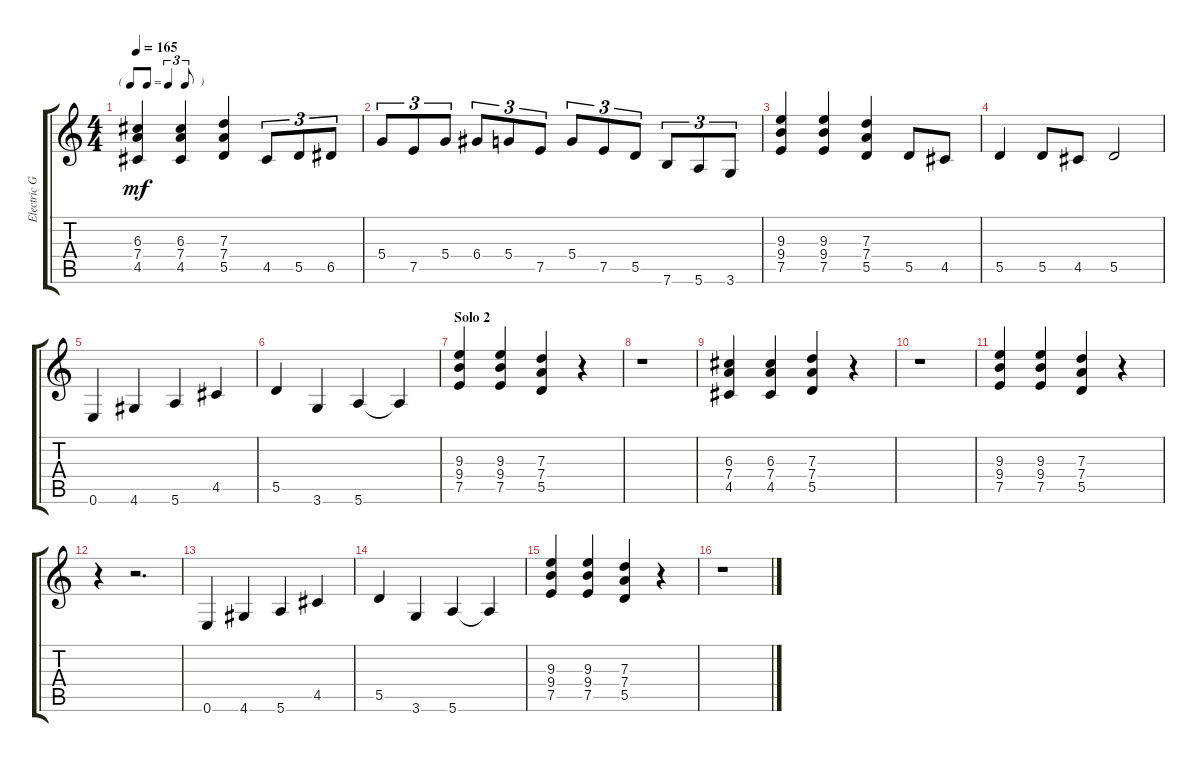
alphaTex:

\track ("Electric Guitar" "Electric G") {instrument overdrivenguitar}
\staff {score tabs}
\tuning (E4 B3 G3 D3 A2 E2) {hide}
\ts (4 4)
\tf triplet8th
\tempo 165
\clef g2
\ks c
(6.3 7.4 4.5).4{dy mf} (6.3 7.4 4.5).4 (7.3 7.4 5.5).4 4.5.8{tu (3 2)} 5.5.8{tu (3 2)} 6.5.8{tu (3 2)} |
5.4.8{tu (3 2)} 7.5.8{tu (3 2)} 5.4.8{tu (3 2)} 6.4.8{tu (3 2)} 5.4.8{tu (3 2)} 7.5.8{tu (3 2)} 5.4.8{tu (3 2)} 7.5.8{tu (3 2)} 5.5.8{tu (3 2)} 7.6.8{tu (3 2)} 5.6.8{tu (3 2)} 3.6.8{tu (3 2)} |
(9.3 9.4 7.5).4 (9.3 9.4 7.5).4 (7.3 7.4 5.5).4 5.5.8 4.5.8 |
5.5.4 5.5.8 4.5.8 5.5.2 |
0.6.4 4.6.4 5.6.4 4.5.4 |
5.5.4 3.6.4 5.6.4 5.6{t}.4 |
\section ("" "Solo 2")
(9.3 9.4 7.5).4 (9.3 9.4 7.5).4 (7.3 7.4 5.5).4 r.4 |
r.1 |
(6.3 7.4 4.5).4 (6.3 7.4 4.5).4 (7.3 7.4 5.5).4 r.4 |
r.1 |
(9.3 9.4 7.5).4 (9.3 9.4 7.5).4 (7.3 7.4 5.5).4 r.4 |
r.4 r.2{d} |
0.6.4 4.6.4 5.6.4 4.5.4 |
5.5.4 3.6.4 5.6.4 5.6{t}.4 |
(9.3 9.4 7.5).4 (9.3 9.4 7.5).4 (7.3 7.4 5.5).4 r.4 |
r.1
